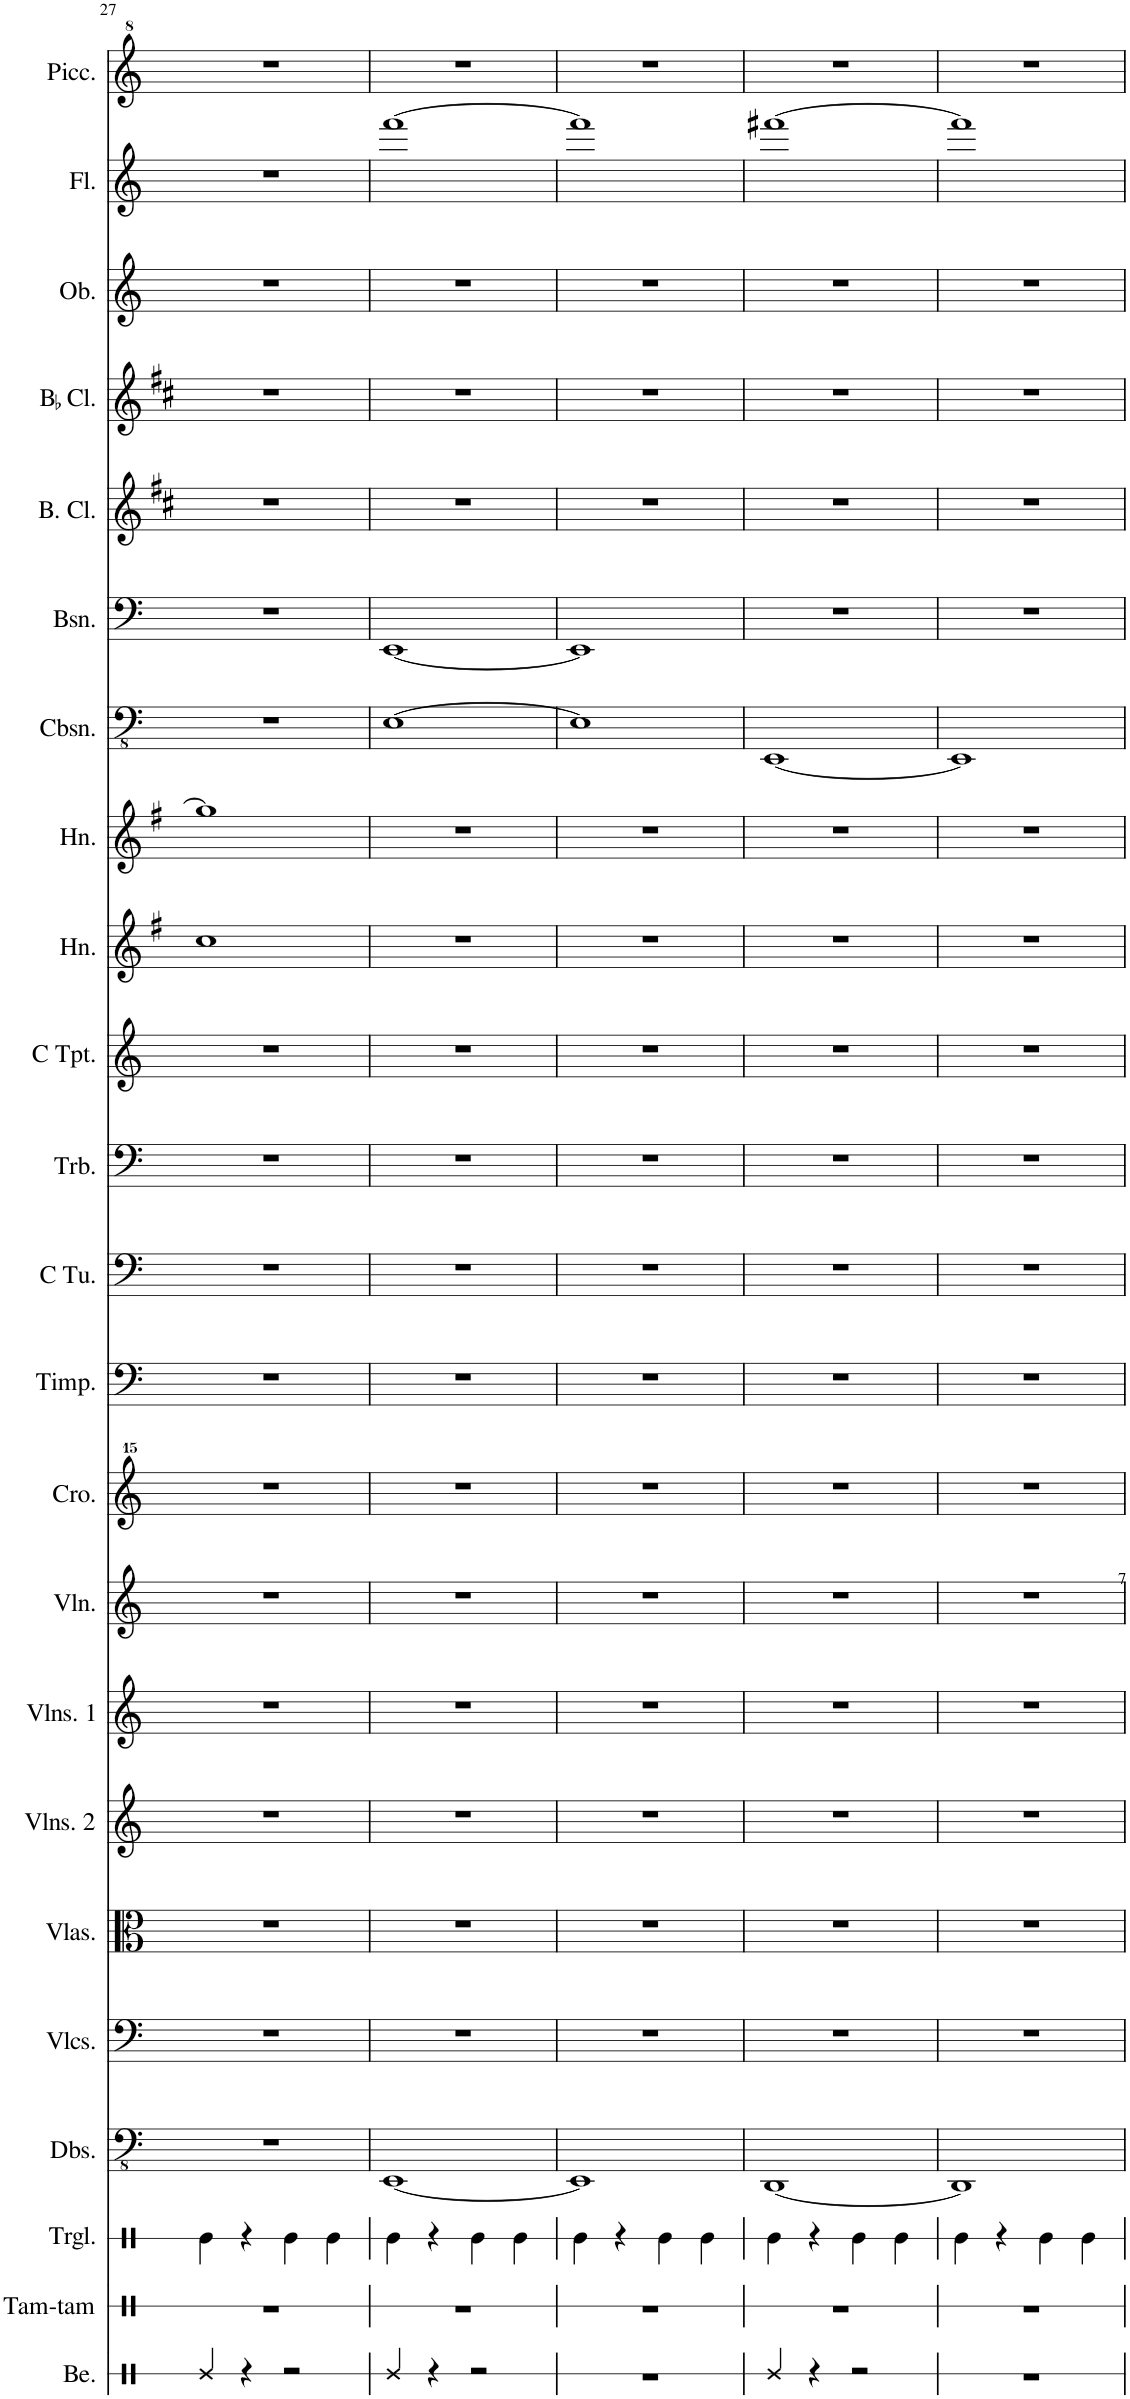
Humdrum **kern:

**kern	**kern	**kern	**kern	**kern	**kern	**kern	**kern	**kern	**kern	**kern	**kern	**kern	**kern	**kern	**kern	**kern	**kern	**kern	**kern	**kern	**kern	**kern
*part23	*part22	*part21	*part20	*part19	*part18	*part17	*part16	*part15	*part14	*part13	*part12	*part11	*part10	*part9	*part8	*part7	*part6	*part5	*part4	*part3	*part2	*part1
*staff23	*staff22	*staff21	*staff20	*staff19	*staff18	*staff17	*staff16	*staff15	*staff14	*staff13	*staff12	*staff11	*staff10	*staff9	*staff8	*staff7	*staff6	*staff5	*staff4	*staff3	*staff2	*staff1
*I"Bells	*I"Tam-tam	*I"Triangle	*I"Double Basses	*I"Violoncellos	*I"Violas	*I"Violins 2	*I"Violins 1	*I"Violin	*I"Crotales	*I"Timpani	*I"C Tuba	*I"Trombone	*I"C Trumpet	*I"Horn	*I"Horn	*I"Contrabassoon	*I"Bassoon	*I"Bass Clarinet	*I"BaccidentalFlat Clarinet	*I"Oboe	*I"Flute	*I"Piccolo
*I'Be.	*I'Tam-tam	*I'Trgl.	*I'Dbs.	*I'Vlcs.	*I'Vlas.	*I'Vlns. 2	*I'Vlns. 1	*I'Vln.	*I'Cro.	*I'Timp.	*I'C Tu.	*I'Trb.	*I'C Tpt.	*I'Hn.	*I'Hn.	*I'Cbsn.	*I'Bsn.	*I'B. Cl.	*I'BaccidentalFlat Cl.	*I'Ob.	*I'Fl.	*I'Picc.
!!LO:PB:g=z
*clefX	*clefX	*clefX	*clefFv4	*clefF4	*clefC3	*clefG2	*clefG2	*clefG2	*clefG^^2	*clefF4	*clefF4	*clefF4	*clefG2	*clefG2	*clefG2	*clefFv4	*clefF4	*clefG2	*clefG2	*clefG2	*clefG2	*clefG^2
*	*	*	*	*	*	*	*	*	*	*	*	*	*	*Trd4c7	*Trd4c7	*Trd7c12	*	*Trd8c14	*Trd1c2	*	*	*Trd-7c-12
*k[]	*k[]	*k[]	*k[]	*k[]	*k[]	*k[]	*k[]	*k[]	*k[]	*k[]	*k[]	*k[]	*k[]	*k[f#]	*k[f#]	*k[]	*k[]	*k[f#c#]	*k[f#c#]	*k[]	*k[]	*k[]
*M4/4	*M4/4	*M4/4	*M4/4	*M4/4	*M4/4	*M4/4	*M4/4	*M4/4	*M4/4	*M4/4	*M4/4	*M4/4	*M4/4	*M4/4	*M4/4	*M4/4	*M4/4	*M4/4	*M4/4	*M4/4	*M4/4	*M4/4
=27	=27	=27	=27	=27	=27	=27	=27	=27	=27	=27	=27	=27	=27	=27	=27	=27	=27	=27	=27	=27	=27	=27
4Re/	1r	4Re\	1r	1r	1r	1r	1r	1r	1r	1r	1r	1r	1r	1cc	1gg-]	1r	1r	1r	1r	1r	1r	1r
4r	.	4r	.	.	.	.	.	.	.	.	.	.	.	.	.	.	.	.	.	.	.	.
2r	.	4Re\	.	.	.	.	.	.	.	.	.	.	.	.	.	.	.	.	.	.	.	.
.	.	4Re\	.	.	.	.	.	.	.	.	.	.	.	.	.	.	.	.	.	.	.	.
=28	=28	=28	=28	=28	=28	=28	=28	=28	=28	=28	=28	=28	=28	=28	=28	=28	=28	=28	=28	=28	=28	=28
4Re/	1r	4Re\	[1EEE	1r	1r	1r	1r	1r	1r	1r	1r	1r	1r	1r	1r	[1EE	[1EE	1r	1r	1r	[1fff	1r
4r	.	4r	.	.	.	.	.	.	.	.	.	.	.	.	.	.	.	.	.	.	.	.
2r	.	4Re\	.	.	.	.	.	.	.	.	.	.	.	.	.	.	.	.	.	.	.	.
.	.	4Re\	.	.	.	.	.	.	.	.	.	.	.	.	.	.	.	.	.	.	.	.
=29	=29	=29	=29	=29	=29	=29	=29	=29	=29	=29	=29	=29	=29	=29	=29	=29	=29	=29	=29	=29	=29	=29
1r	1r	4Re\	1EEE]	1r	1r	1r	1r	1r	1r	1r	1r	1r	1r	1r	1r	1EE]	1EE]	1r	1r	1r	1fff]	1r
.	.	4r	.	.	.	.	.	.	.	.	.	.	.	.	.	.	.	.	.	.	.	.
.	.	4Re\	.	.	.	.	.	.	.	.	.	.	.	.	.	.	.	.	.	.	.	.
.	.	4Re\	.	.	.	.	.	.	.	.	.	.	.	.	.	.	.	.	.	.	.	.
=30	=30	=30	=30	=30	=30	=30	=30	=30	=30	=30	=30	=30	=30	=30	=30	=30	=30	=30	=30	=30	=30	=30
4Re/	1r	4Re\	[1DDD	1r	1r	1r	1r	1r	1r	1r	1r	1r	1r	1r	1r	[1EEE	1r	1r	1r	1r	[1fff#X	1r
4r	.	4r	.	.	.	.	.	.	.	.	.	.	.	.	.	.	.	.	.	.	.	.
2r	.	4Re\	.	.	.	.	.	.	.	.	.	.	.	.	.	.	.	.	.	.	.	.
.	.	4Re\	.	.	.	.	.	.	.	.	.	.	.	.	.	.	.	.	.	.	.	.
=31	=31	=31	=31	=31	=31	=31	=31	=31	=31	=31	=31	=31	=31	=31	=31	=31	=31	=31	=31	=31	=31	=31
1r	1r	4Re\	1DDD]	1r	1r	1r	1r	1r	1r	1r	1r	1r	1r	1r	1r	1EEE]	1r	1r	1r	1r	1fff#]	1r
.	.	4r	.	.	.	.	.	.	.	.	.	.	.	.	.	.	.	.	.	.	.	.
.	.	4Re\	.	.	.	.	.	.	.	.	.	.	.	.	.	.	.	.	.	.	.	.
.	.	4Re\	.	.	.	.	.	.	.	.	.	.	.	.	.	.	.	.	.	.	.	.
=	=	=	=	=	=	=	=	=	=	=	=	=	=	=	=	=	=	=	=	=	=	=
*-	*-	*-	*-	*-	*-	*-	*-	*-	*-	*-	*-	*-	*-	*-	*-	*-	*-	*-	*-	*-	*-	*-
